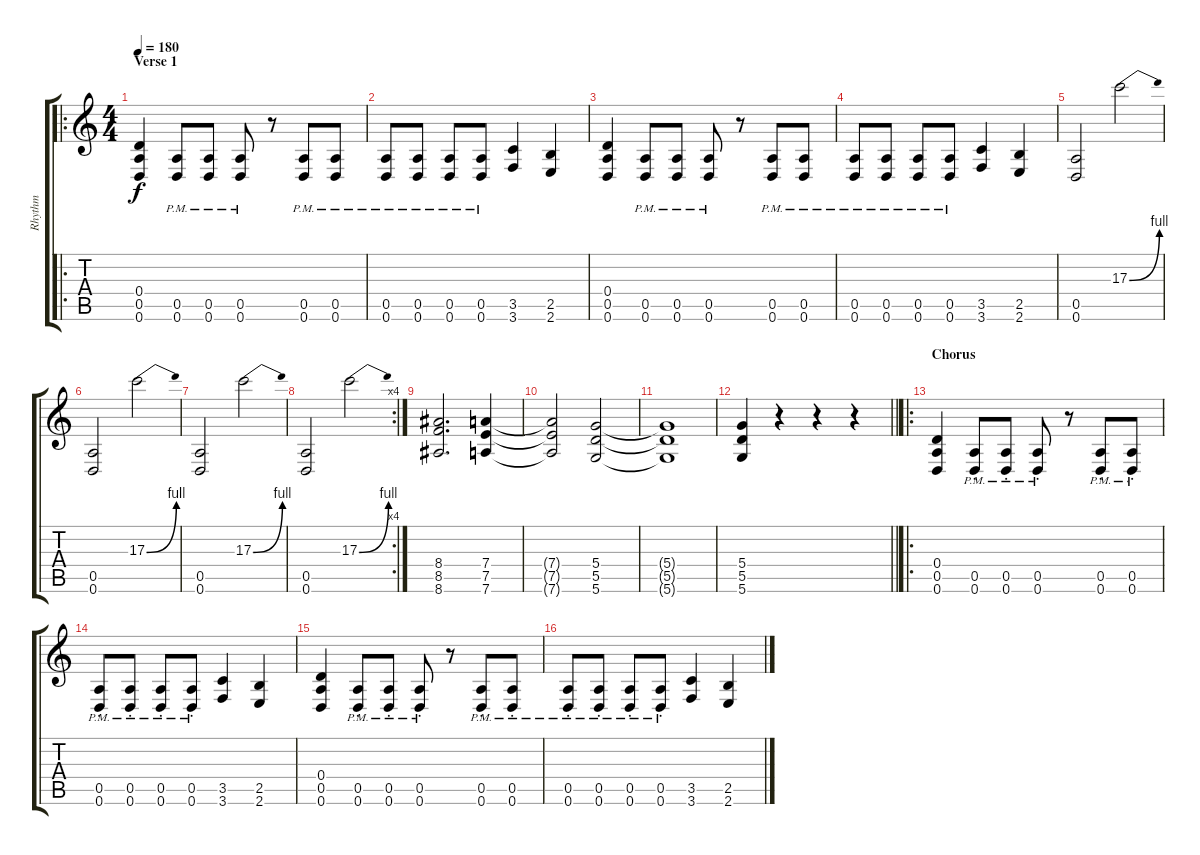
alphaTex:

\track ("Rhythm" "Rhythm") {instrument distortionguitar}
\staff {score tabs}
\tuning (E4 B3 G3 D3 A2 D2) {hide}
\ro
\ts (4 4)
\section ("" "Verse 1")
\tempo 180
\clef g2
\ks c
(0.4 0.5 0.6).4{dy f} (0.5{pm} 0.6{pm}).8 (0.5{pm} 0.6{pm}).8 (0.5{pm} 0.6{pm}).8 r.8 (0.5{pm} 0.6{pm}).8 (0.5{pm} 0.6{pm}).8 |
(0.5{pm} 0.6{pm}).8 (0.5{pm} 0.6{pm}).8 (0.5{pm} 0.6{pm}).8 (0.5{pm} 0.6{pm}).8 (3.5 3.6).4 (2.5 2.6).4 |
(0.4 0.5 0.6).4 (0.5{pm} 0.6{pm}).8 (0.5{pm} 0.6{pm}).8 (0.5{pm} 0.6{pm}).8 r.8 (0.5{pm} 0.6{pm}).8 (0.5{pm} 0.6{pm}).8 |
(0.5{pm} 0.6{pm}).8 (0.5{pm} 0.6{pm}).8 (0.5{pm} 0.6{pm}).8 (0.5{pm} 0.6{pm}).8 (3.5 3.6).4 (2.5 2.6).4 |
(0.5 0.6).2 17.3{be (bend 0 0 60 4)}.2 |
(0.5 0.6).2 17.3{be (bend 0 0 60 4)}.2 |
(0.5 0.6).2 17.3{be (bend 0 0 60 4)}.2 |
\rc 4
(0.5 0.6).2 17.3{be (bend 0 0 60 4)}.2 |
(8.4 8.5 8.6).2{d} (7.4 7.5 7.6).4 |
(7.4{t} 7.5{t} 7.6{t}).2 (5.4 5.5 5.6).2 |
(5.4{t} 5.5{t} 5.6{t}).1 |
\barLineRight lightlight
(5.4 5.5 5.6).4 r.4 r.4 r.4 |
\ro
\section ("" "Chorus")
(0.4 0.5 0.6).4 (0.5{pm st} 0.6{pm st}).8 (0.5{pm st} 0.6{pm st}).8 (0.5{pm st} 0.6{pm st}).8 r.8 (0.5{pm st} 0.6{pm st}).8 (0.5{pm st} 0.6{pm st}).8 |
(0.5{pm st} 0.6{pm st}).8 (0.5{pm st} 0.6{pm st}).8 (0.5{pm st} 0.6{pm st}).8 (0.5{pm st} 0.6{pm st}).8 (3.5 3.6).4 (2.5 2.6).4 |
(0.4 0.5 0.6).4 (0.5{pm st} 0.6{pm st}).8 (0.5{pm st} 0.6{pm st}).8 (0.5{pm st} 0.6{pm st}).8 r.8 (0.5{pm st} 0.6{pm st}).8 (0.5{pm st} 0.6{pm st}).8 |
(0.5{pm st} 0.6{pm st}).8 (0.5{pm st} 0.6{pm st}).8 (0.5{pm st} 0.6{pm st}).8 (0.5{pm st} 0.6{pm st}).8 (3.5 3.6).4 (2.5 2.6).4
